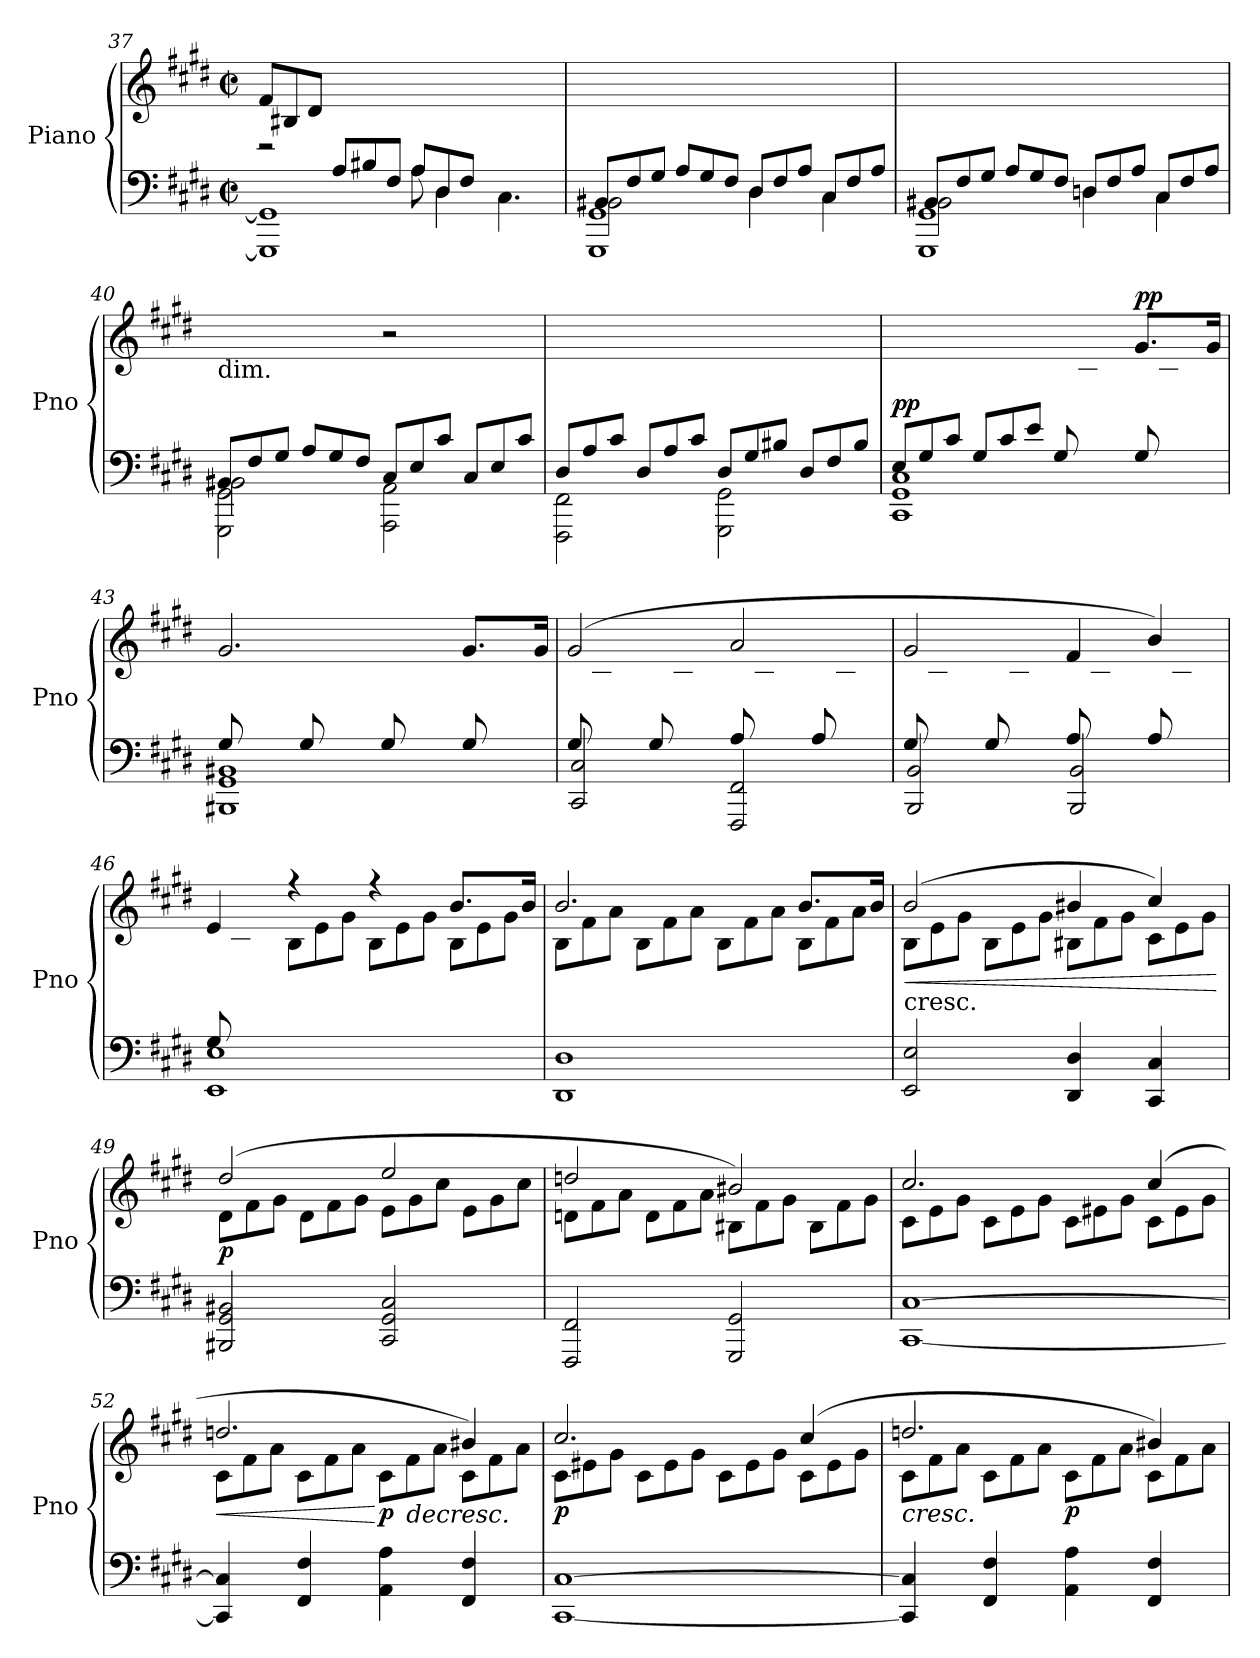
**kern	**kern	**dynam
*part1	*part1	*part1
*staff2	*staff1	*staff1/2
*I"Piano	*	*
*I'Pno	*	*
*clefF4	*clefG2	*
*k[f#c#g#d#]	*k[f#c#g#d#]	*
*M2/2	*M2/2	*
*met(c|)	*met(c|)	*
=37	=37	=37
*^	*	*
*	*^	*	*
*	*	*	*Xtuplet	*
*	*	*	*^	*
4ryy	2ryy	1GGG#] 1GG#]	12f#/L	2r	.
.	.	.	12B#X/	.	.
.	.	.	12d#/J	.	.
*Xtuplet	*	*	*	*	*
12A/L	.	.	2ryy	.	.
12B#/	.	.	.	.	.
12F#/J	.	.	.	.	.
12A/L	12A\	.	.	2ryy	.
12D#/	6D#\	.	.	.	.
12F#/J	.	.	.	.	.
12C#/Lyy	6.C#\	.	4ryy	.	.
12F#/	.	.	.	.	.
12A/J	.	.	.	.	.
*	*	*	*v	*v	*
=38	=38	=38	=38	=38
12BB#X/L	2BB#\	1GGG# 1GG#	1ryy	.
12F#/	.	.	.	.
12G#/J	.	.	.	.
12A/L	.	.	.	.
12G#/	.	.	.	.
12F#/J	.	.	.	.
12D#/L	4D#\	.	.	.
12F#/	.	.	.	.
12A/J	.	.	.	.
12C#/L	4C#\	.	.	.
12F#/	.	.	.	.
12A/J	.	.	.	.
!!LO:LB:g=z
=39	=39	=39	=39	=39
12BB#X/L	2BB#\	1GGG# 1GG#	1ryy	.
12F#/	.	.	.	.
12G#/J	.	.	.	.
12A/L	.	.	.	.
12G#/	.	.	.	.
12F#/J	.	.	.	.
12Dn/L	4D\	.	.	.
12F#/	.	.	.	.
12A/J	.	.	.	.
12C#/L	4C#\	.	.	.
12F#/	.	.	.	.
12A/J	.	.	.	.
=40	=40	=40	=40	=40
!	!	!	!LO:TX:b:t=dim.	!
12BB#X/L	2BB#\	2GGG#\ 2GG#\	2ryy	.
12F#/	.	.	.	.
12G#/J	.	.	.	.
12A/L	.	.	.	.
12G#/	.	.	.	.
12F#/J	.	.	.	.
12C#/L	2ryy	2AAA\ 2AA\	2r	.
12E/	.	.	.	.
12c#/J	.	.	.	.
12C#/L	.	.	.	.
12E/	.	.	.	.
12c#/J	.	.	.	.
*	*v	*v	*	*
=41	=41	=41	=41
12D#/L	2FFF#\ 2FF#\	1ryy	.
12A/	.	.	.
12c#/J	.	.	.
12D#/L	.	.	.
12A/	.	.	.
12c#/J	.	.	.
12D#/L	2GGG#\ 2GG#\	.	.
12G#/	.	.	.
12B#X/J	.	.	.
12D#/L	.	.	.
12F#/	.	.	.
12B#/J	.	.	.
!!LO:PB:g=z
=42	=42	=42	=42
*	*	*^	*
!	!	!	!	!LO:DY:a=2
12E/L	1CC# 1GG# 1C#	2ryy	12%7ryy	pp
12G#/	.	.	.	.
12c#/J	.	.	.	.
12G#/L	.	.	.	.
12c#/	.	.	.	.
12e/J	.	.	.	.
12G#/L	.	4ryy	.	.
6ryy	.	.	12c#\	.
.	.	.	12e\J	.
!	!	!	!	!LO:DY:a
12G#/L	.	8.g#/L	12ryy	pp
6ryy	.	.	12c#\	.
.	.	.	12e\J	.
.	.	16g#/Jk	.	.
=43	=43	=43	=43	=43
12G#/L	1BBB#X 1GG# 1BB#X	2.g#/	12ryy	.
6ryy	.	.	12d#\	.
.	.	.	12f#\J	.
12G#/L	.	.	12ryy	.
6ryy	.	.	12d#\	.
.	.	.	12f#\J	.
12G#/L	.	.	12ryy	.
6ryy	.	.	12d#\	.
.	.	.	12f#\J	.
12G#/L	.	8.g#/L	12ryy	.
6ryy	.	.	12d#\	.
.	.	.	12f#\J	.
.	.	16g#/Jk	.	.
=44	=44	=44	=44	=44
12G#/L	2CC#/ 2C#/	(>2g#/	12ryy	.
6ryy	.	.	12c#\	.
.	.	.	12e\J	.
12G#/L	.	.	12ryy	.
6ryy	.	.	12c#\	.
.	.	.	12e\J	.
12A/L	2FFF#/ 2FF#/	2a/	12ryy	.
6ryy	.	.	12c#\	.
.	.	.	12f#\J	.
12A/L	.	.	12ryy	.
6ryy	.	.	12c#\	.
.	.	.	12f#\J	.
!!LO:PB:g=z	!!
=45	=45	=45	=45	=45
12G#/L	2BBB/ 2BB/	2g#/	12ryy	.
6ryy	.	.	12B\	.
.	.	.	12e\J	.
12G#/L	.	.	12ryy	.
6ryy	.	.	12B\	.
.	.	.	12e\J	.
12A/L	2BBB/ 2BB/	4f#/	12ryy	.
6ryy	.	.	12B\	.
.	.	.	12d#\J	.
12A/L	.	4b/)	12ryy	.
6ryy	.	.	12B\	.
.	.	.	12d#\J	.
=46	=46	=46	=46	=46
12G#/L	1EE 1E	4e/	12ryy	.
12%11ryy	.	.	12B\	.
.	.	.	12e\J	.
.	.	4r	12B\L	.
.	.	.	12e\	.
.	.	.	12g#\J	.
.	.	4r	12B\L	.
.	.	.	12e\	.
.	.	.	12g#\J	.
.	.	8.b/L	12B\L	.
.	.	.	12e\	.
.	.	.	12g#\J	.
.	.	16b/Jk	.	.
*v	*v	*	*	*
=47	=47	=47	=47
1DD# 1D#	2.b/	12B\L	.
.	.	12f#\	.
.	.	12a\J	.
.	.	12B\L	.
.	.	12f#\	.
.	.	12a\J	.
.	.	12B\L	.
.	.	12f#\	.
.	.	12a\J	.
.	8.b/L	12B\L	.
.	.	12f#\	.
.	.	12a\J	.
.	16b/Jk	.	.
!!LO:LB:g=z	!!
=48	=48	=48	=48
!	!LO:TX:b:t=cresc.	!	!
!	!	!	!LO:HP:b
2EE/ 2E/	(>2b/	12B\L	<
.	.	12e\	.
.	.	12g#\J	.
.	.	12B\L	.
.	.	12e\	.
.	.	12g#\J	.
4DD#/ 4D#/	4b#X/	12B#X\L	.
.	.	12f#\	.
.	.	12g#\J	.
4CC#/ 4C#/	4cc#/)	12c#\L	.
.	.	12e\	.
.	.	12g#\J	.
*	*v	*v	*
.	.	[
=49	=49	=49
*	*^	*
!	!	!	!LO:DY:b
2BBB#X/ 2GG#/ 2BB#X/	(>2dd#/	12d#\L	p
.	.	12f#\	.
.	.	12g#\J	.
.	.	12d#\L	.
.	.	12f#\	.
.	.	12g#\J	.
2CC#/ 2GG#/ 2C#/	2ee/	12e\L	.
.	.	12g#\	.
.	.	12cc#\J	.
.	.	12e\L	.
.	.	12g#\	.
.	.	12cc#\J	.
=50	=50	=50	=50
2FFF#/ 2FF#/	2ddn/	12dn\L	.
.	.	12f#\	.
.	.	12a\J	.
.	.	12d\L	.
.	.	12f#\	.
.	.	12a\J	.
2GGG#/ 2GG#/	2b#X/)	12B#X\L	.
.	.	12f#\	.
.	.	12g#\J	.
.	.	12B#\L	.
.	.	12f#\	.
.	.	12g#\J	.
!!LO:LB:g=z	!!
=51	=51	=51	=51
[1CC# [1C#	2.cc#/	12c#\L	.
.	.	12e\	.
.	.	12g#\J	.
.	.	12c#\L	.
.	.	12e\	.
.	.	12g#\J	.
.	.	12c#\L	.
.	.	12e#X\	.
.	.	12g#\J	.
.	(>4cc#/	12c#\L	.
.	.	12e#\	.
.	.	12g#\J	.
=52	=52	=52	=52
!	!	!	!LO:HP:b
4CC#/] 4C#/]	2.ddn/	12c#\L	<
.	.	12f#\	.
.	.	12a\J	.
4FF#/ 4F#/	.	12c#\L	.
.	.	12f#\	.
.	.	12a\J	.
!	!	!	!LO:DY:n=1:b
4AA\ 4A\	.	12c#\L	[ p
!	!	!	!LO:HP:b
.	.	12f#\	>
.	.	12a\J	.
4FF#/ 4F#/	4b#X/)	12c#\L	.
.	.	12f#\	.
.	.	12a\J	.
=53	=53	=53	=53
!	!	!	!LO:DY:b
[1CC# [1C#	2.cc#/	12c#\L	p
.	.	12e#X\	.
.	.	12g#\J	.
.	.	12c#\L	.
.	.	12e#\	.
.	.	12g#\J	.
.	.	12c#\L	.
.	.	12e#\	.
.	.	12g#\J	.
.	(>4cc#/	12c#\L	.
.	.	12e#\	.
.	.	12g#\J	.
!!LO:LB:g=z	!!
=54	=54	=54	=54
!	!	!	!LO:HP:b
4CC#/] 4C#/]	2.ddn/	12c#\L	<
.	.	12f#\	.
.	.	12a\J	.
4FF#/ 4F#/	.	12c#\L	.
.	.	12f#\	.
.	.	12a\J	.
!	!	!	!LO:DY:b
4AA\ 4A\	.	12c#\L	p
.	.	12f#\	[
.	.	12a\J	.
4FF#/ 4F#/	4b#X/)	12c#\L	.
.	.	12f#\	.
.	.	12a\J	.
*	*v	*v	*
.	.	]
=	=	=
*-	*-	*-
